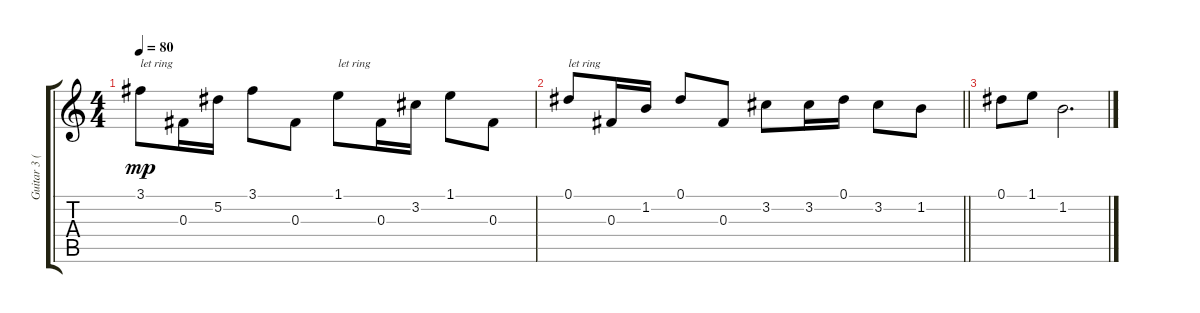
\track ("Guitar 3 (Slash)" "Guitar 3 (") {instrument acousticguitarsteel}
\staff {score tabs}
\tuning (Eb4 Bb3 Gb3 Db3 Ab2 Eb2) {hide}
\ts (4 4)
\tempo 80
\clef g2
\ks c
3.1.8{txt "let ring" dy mp} 0.3.16 5.2.16 3.1.8 0.3.8 1.1.8{txt "let ring"} 0.3.16 3.2.16 1.1.8 0.3.8 |
\barLineRight lightlight
0.1.8{txt "let ring"} 0.3.16 1.2.16 0.1.8 0.3.8 3.2.8 3.2.16 0.1.16 3.2.8 1.2.8 |
\section ("" "")
0.1.8 1.1.8 1.2.2{d}
